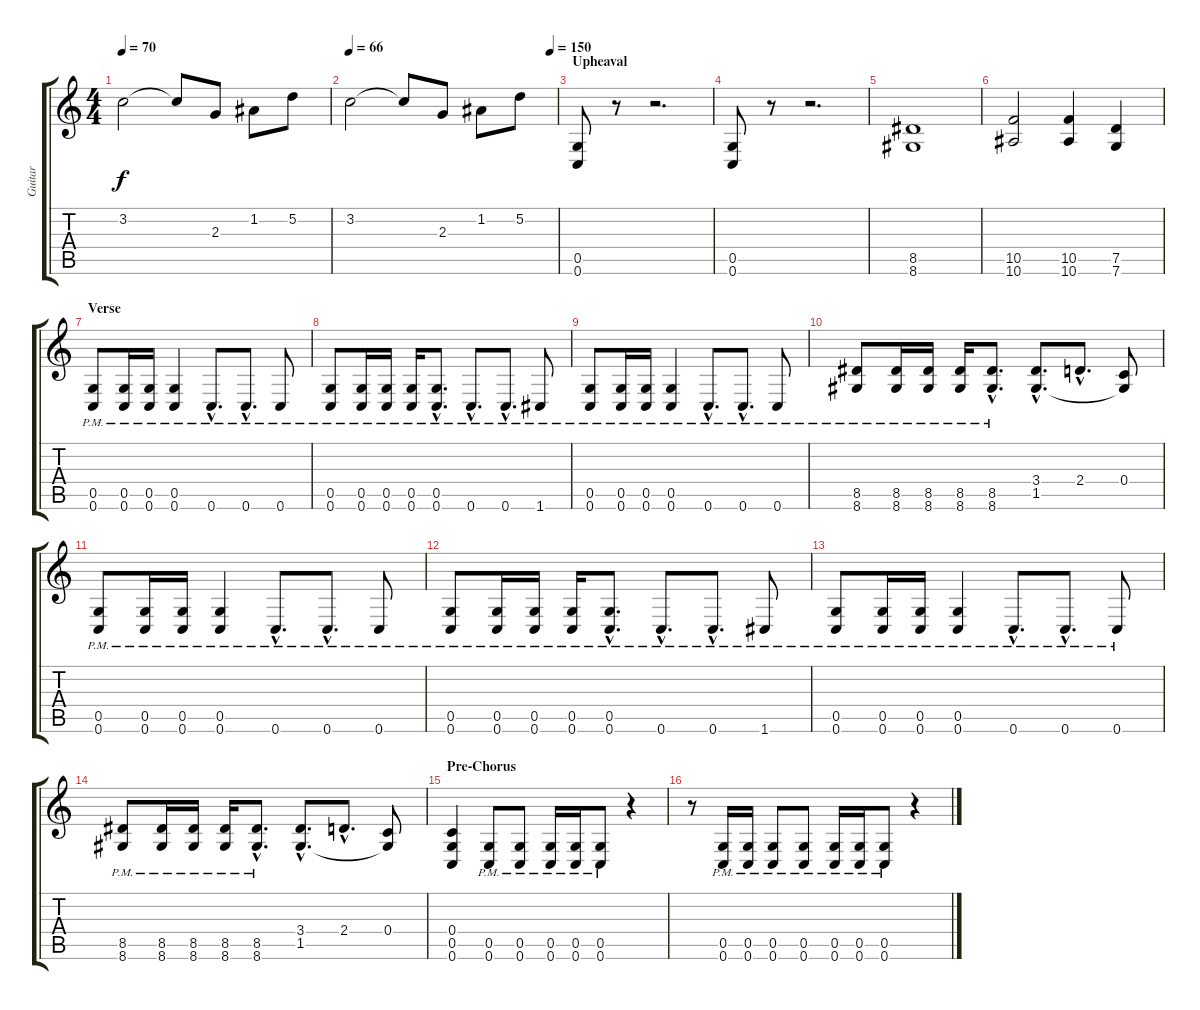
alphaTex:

\track ("Guitar" "Guitar") {instrument distortionguitar}
\staff {score tabs}
\tuning (D4 A3 F3 C3 G2 C2) {hide}
\ts (4 4)
\tempo 70
\clef g2
\ks c
3.2.2{dy f} 3.2{t}.8 2.3.8 1.2.8 5.2.8 |
\tempo 66
\tempo (150 0.96875)
3.2.2 3.2{t}.8 2.3.8 1.2.8 5.2.8 |
\section ("" "Upheaval")
(0.5 0.6).8 r.8 r.2{d} |
(0.5 0.6).8{volume 10} r.8 r.2{d} |
(8.5 8.6).1 |
(10.5 10.6).2 (10.5 10.6).4 (7.5 7.6).4 |
\section ("" "Verse")
(0.5{pm} 0.6{pm}).8{volume 13} (0.5{pm} 0.6{pm}).16 (0.5{pm} 0.6{pm}).16 (0.5{pm} 0.6{pm}).4 0.6{hac pm}.8{d} 0.6{hac pm}.8{d} 0.6{pm}.8 |
(0.5{pm} 0.6{pm}).8 (0.5{pm} 0.6{pm}).16 (0.5{pm} 0.6{pm}).16 (0.5{pm} 0.6{pm}).16 (0.5{hac pm} 0.6{hac pm}).8{d} 0.6{hac pm}.8{d} 0.6{hac pm}.8{d} 1.6{pm}.8 |
(0.5{pm} 0.6{pm}).8 (0.5{pm} 0.6{pm}).16 (0.5{pm} 0.6{pm}).16 (0.5{pm} 0.6{pm}).4 0.6{hac pm}.8{d} 0.6{hac pm}.8{d} 0.6{pm}.8 |
(8.5{pm} 8.6{pm}).8 (8.5{pm} 8.6{pm}).16 (8.5{pm} 8.6{pm}).16 (8.5{pm} 8.6{pm}).16 (8.5{hac pm} 8.6{hac pm}).8{d} (3.4{hac} 1.5{hac}).8{d} 2.4{hac}.8{d} (0.4 1.5{t}).8 |
(0.5{pm} 0.6{pm}).8 (0.5{pm} 0.6{pm}).16 (0.5{pm} 0.6{pm}).16 (0.5{pm} 0.6{pm}).4 0.6{hac pm}.8{d} 0.6{hac pm}.8{d} 0.6{pm}.8 |
(0.5{pm} 0.6{pm}).8 (0.5{pm} 0.6{pm}).16 (0.5{pm} 0.6{pm}).16 (0.5{pm} 0.6{pm}).16 (0.5{hac pm} 0.6{hac pm}).8{d} 0.6{hac pm}.8{d} 0.6{hac pm}.8{d} 1.6{pm}.8 |
(0.5{pm} 0.6{pm}).8 (0.5{pm} 0.6{pm}).16 (0.5{pm} 0.6{pm}).16 (0.5{pm} 0.6{pm}).4 0.6{hac pm}.8{d} 0.6{hac pm}.8{d} 0.6{pm}.8 |
(8.5{pm} 8.6{pm}).8 (8.5{pm} 8.6{pm}).16 (8.5{pm} 8.6{pm}).16 (8.5{pm} 8.6{pm}).16 (8.5{hac pm} 8.6{hac pm}).8{d} (3.4{hac} 1.5{hac}).8{d} 2.4{hac}.8{d} (0.4 1.5{t}).8 |
\section ("" "Pre-Chorus")
(0.4 0.5 0.6).4 (0.5{pm} 0.6{pm}).8 (0.5{pm} 0.6{pm}).8 (0.5{pm} 0.6{pm}).16 (0.5{pm} 0.6{pm}).16 (0.5{pm} 0.6{pm}).8 r.4 |
r.8 (0.5{pm} 0.6{pm}).16 (0.5{pm} 0.6{pm}).16 (0.5{pm} 0.6{pm}).8 (0.5{pm} 0.6{pm}).8 (0.5{pm} 0.6{pm}).16 (0.5{pm} 0.6{pm}).16 (0.5{pm} 0.6{pm}).8 r.4
